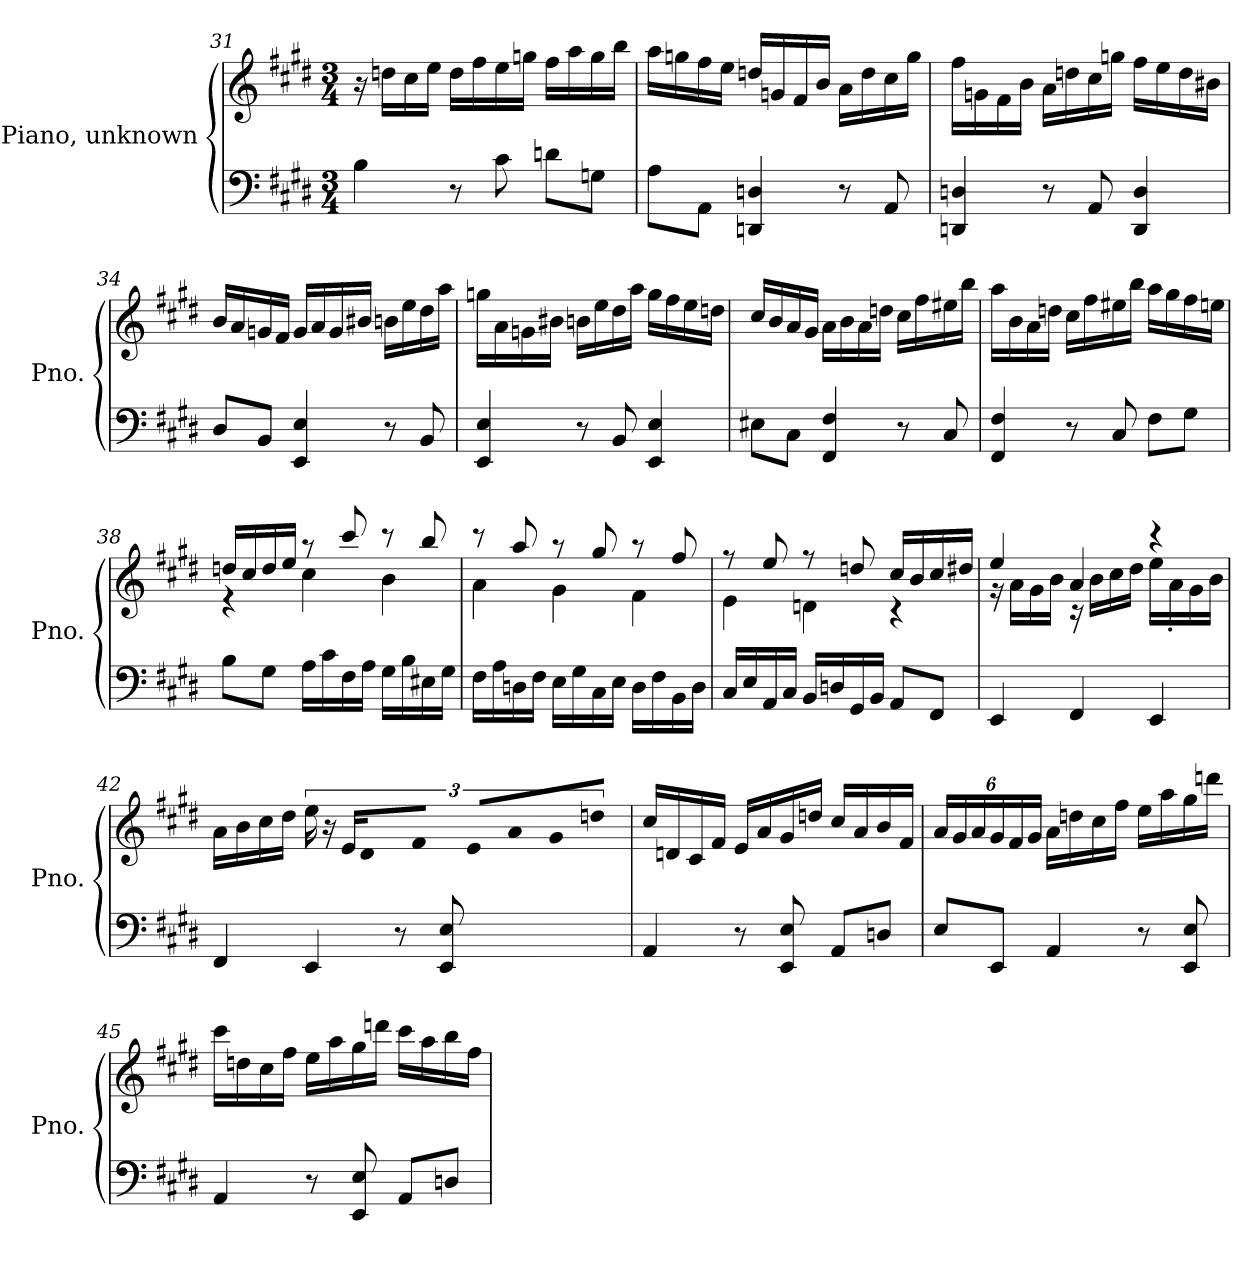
**kern	**kern
*part1	*part1
*staff2	*staff1
*I"Piano, unknown	*
*I'Pno.	*
!!LO:LB:g=z
*clefF4	*clefG2
*k[f#c#g#d#]	*k[f#c#g#d#]
*M3/4	*M3/4
=31	=31
4B\	16r
.	16ddn\LL
.	16cc#\
.	16ee\JJ
8r	16dd\LL
.	16ff#\
8c#\	16ee\
.	16ggn\JJ
8dn\L	16ff#\LL
.	16aa\
8Gn\J	16gg\
.	16bb\JJ
=32	=32
8A\L	16aa\LL
.	16ggn\
8AA\J	16ff#\
.	16ee\JJ
4DDn/ 4Dn/	16ddn/LL
.	16gn/
.	16f#/
.	16b/JJ
8r	16a\LL
.	16dd\
8AA/	16cc#\
.	16gg\JJ
=33	=33
4DDn/ 4Dn/	16ff#\LL
.	16gn\
.	16f#\
.	16b\JJ
8r	16a\LL
.	16ddn\
8AA/	16cc#\
.	16ggn\JJ
4DD/ 4D/	16ff#\LL
.	16ee\
.	16dd\
.	16b#X\JJ
!!LO:LB:g=z
=34	=34
8D#/L	16b/LL
.	16a/
8BB/J	16gn/
.	16f#/JJ
4EE/ 4E/	16g/LL
.	16a/
.	16g/
.	16b#X/JJ
8r	16bn\LL
.	16ee\
8BB/	16dd#\
.	16aa\JJ
=35	=35
4EE/ 4E/	16ggn\LL
.	16a\
.	16gn\
.	16b#X\JJ
8r	16bn\LL
.	16ee\
8BB/	16dd#\
.	16aa\JJ
4EE/ 4E/	16gg\LL
.	16ff#\
.	16ee\
.	16ddn\JJ
=36	=36
8E#X\L	16cc#/LL
.	16b/
8C#\J	16a/
.	16g#/JJ
4FF#/ 4F#/	16a\LL
.	16b\
.	16a\
.	16ddn\JJ
8r	16cc#\LL
.	16ff#\
8C#/	16ee#X\
.	16bb\JJ
!!LO:LB:g=z
=37	=37
4FF#/ 4F#/	16aa\LL
.	16b\
.	16a\
.	16ddn\JJ
8r	16cc#\LL
.	16ff#\
8C#/	16ee#X\
.	16bb\JJ
8F#\L	16aa\LL
.	16gg#\
8G#\J	16ff#\
.	16een\JJ
=38	=38
*	*^
8B\L	16ddn/LL	4r
.	16cc#/	.
8G#\J	16dd/	.
.	16ee/JJ	.
16A\LL	8r	4cc#\
16c#\	.	.
16F#\	8ccc#/	.
16A\JJ	.	.
16G#\LL	8r	4b\
16B\	.	.
16E#X\	8bb/	.
16G#\JJ	.	.
=39	=39	=39
16F#\LL	8r	4a\
16A\	.	.
16Dn\	8aa/	.
16F#\JJ	.	.
16E\LL	8r	4g#\
16G#\	.	.
16C#\	8gg#/	.
16E\JJ	.	.
16D\LL	8r	4f#\
16F#\	.	.
16BB\	8ff#/	.
16D\JJ	.	.
!!LO:LB:g=z	!!
=40	=40	=40
16C#/LL	8r	4e\
16E/	.	.
16AA/	8ee/	.
16C#/JJ	.	.
16BB/LL	8r	4dn\
16Dn/	.	.
16GG#/	8ddn/	.
16BB/JJ	.	.
8AA/L	16cc#/LL	4r
.	16b/	.
8FF#/J	16cc#/	.
.	16dd#X/JJ	.
=41	=41	=41
4EE/	4ee/	16r
.	.	16a\LL
.	.	16g#\
.	.	16b\JJ
4FF#/	4a/	16r
.	.	16b\LL
.	.	16cc#\
.	.	16dd#\JJ
4EE/	4r	16ee\LL
.	.	16a'\
.	.	16g#\
.	.	16b\JJ
*	*v	*v
=42	=42
4FF#/	16a\LL
.	16b\
.	16cc#\
.	16dd#\JJ
4EE/	24ee\
.	24r
.	24e/LL
.	16d#/
.	16f#/JJ
8r	16e/LL
.	16a/
8EE/ 8E/	16g#/
.	16ddn/JJ
!!LO:LB:g=z
=43	=43
4AA/	16cc#/LL
.	16dn/
.	16c#/
.	16f#/JJ
8r	16e/LL
.	16a/
8EE/ 8E/	16g#/
.	16ddn/JJ
8AA/L	16cc#/LL
.	16a/
8Dn/J	16b/
.	16f#/JJ
=44	=44
*	*Xbrackettup
8E/L	24a/LL
.	24g#/
.	24a/
8EE/J	24g#/
.	24f#/
.	24g#/JJ
4AA/	16a\LL
.	16ddn\
.	16cc#\
.	16ff#\JJ
8r	16ee\LL
.	16aa\
8EE/ 8E/	16gg#\
.	16dddn\JJ
=45	=45
4AA/	16ccc#\LL
.	16ddn\
.	16cc#\
.	16ff#\JJ
8r	16ee\LL
.	16aa\
8EE/ 8E/	16gg#\
.	16dddn\JJ
8AA/L	16ccc#\LL
.	16aa\
8Dn/J	16bb\
.	16ff#\JJ
=	=
*-	*-
